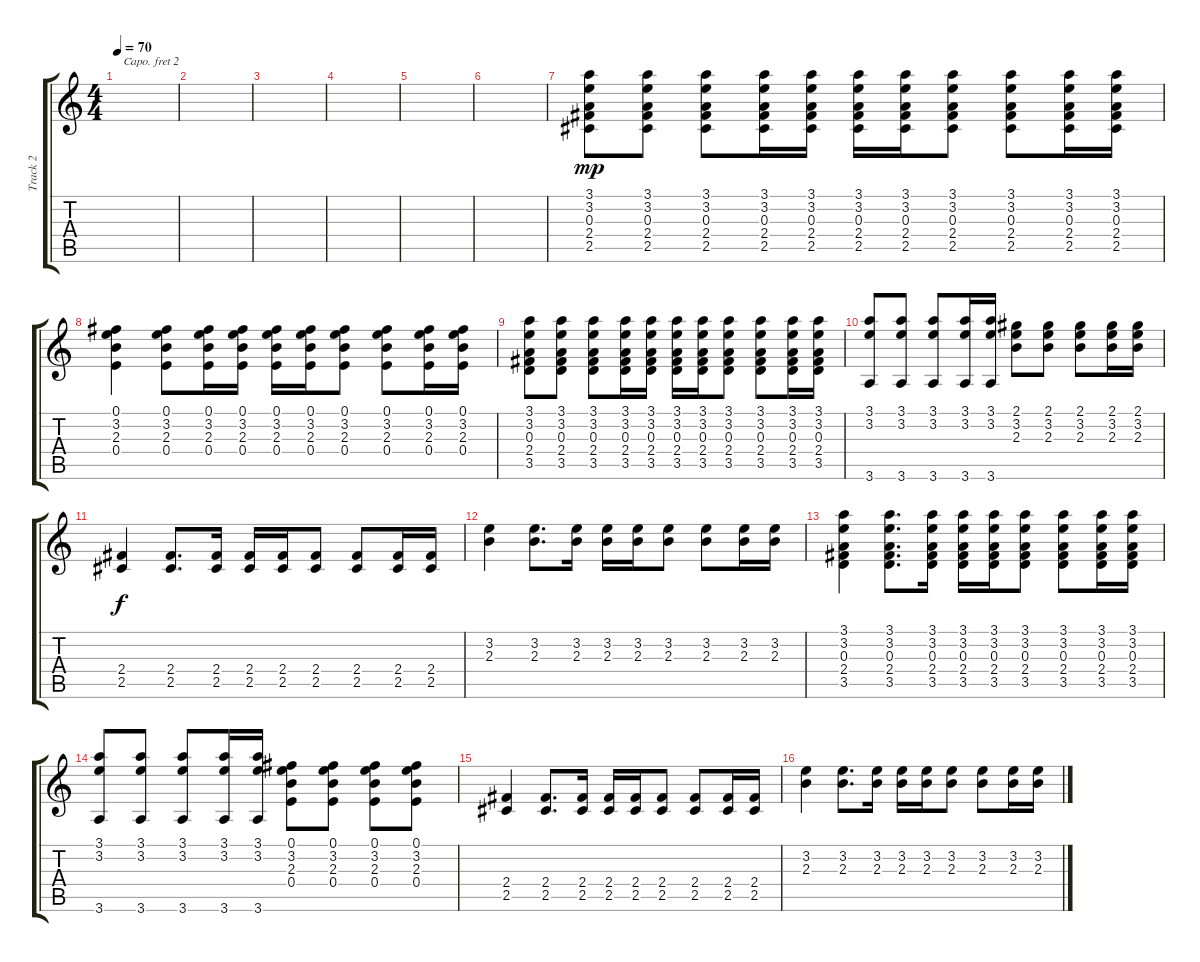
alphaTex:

\track ("Track 2" "Track 2") {instrument acousticguitarsteel}
\staff {score tabs}
\capo 2
\tuning (E4 B3 G3 D3 A2 E2) {hide}
\ts (4 4)
\tempo 70
\clef g2
\ks c
|
|
|
|
|
|
(3.1 3.2 0.3 2.4 2.5).8{dy mp} (3.1 3.2 0.3 2.4 2.5).8 (3.1 3.2 0.3 2.4 2.5).8 (3.1 3.2 0.3 2.4 2.5).16 (3.1 3.2 0.3 2.4 2.5).16 (3.1 3.2 0.3 2.4 2.5).16 (3.1 3.2 0.3 2.4 2.5).16 (3.1 3.2 0.3 2.4 2.5).8 (3.1 3.2 0.3 2.4 2.5).8 (3.1 3.2 0.3 2.4 2.5).16 (3.1 3.2 0.3 2.4 2.5).16 |
(0.1 3.2 2.3 0.4).4 (0.1 3.2 2.3 0.4).8 (0.1 3.2 2.3 0.4).16 (0.1 3.2 2.3 0.4).16 (0.1 3.2 2.3 0.4).16 (0.1 3.2 2.3 0.4).16 (0.1 3.2 2.3 0.4).8 (0.1 3.2 2.3 0.4).8 (0.1 3.2 2.3 0.4).16 (0.1 3.2 2.3 0.4).16 |
(3.1 3.2 0.3 2.4 3.5).8 (3.1 3.2 0.3 2.4 3.5).8 (3.1 3.2 0.3 2.4 3.5).8 (3.1 3.2 0.3 2.4 3.5).16 (3.1 3.2 0.3 2.4 3.5).16 (3.1 3.2 0.3 2.4 3.5).16 (3.1 3.2 0.3 2.4 3.5).16 (3.1 3.2 0.3 2.4 3.5).8 (3.1 3.2 0.3 2.4 3.5).8 (3.1 3.2 0.3 2.4 3.5).16 (3.1 3.2 0.3 2.4 3.5).16 |
(3.1 3.2 3.6).8 (3.1 3.2 3.6).8 (3.1 3.2 3.6).8 (3.1 3.2 3.6).16 (3.1 3.2 3.6).16 (2.1 3.2 2.3).8 (2.1 3.2 2.3).8 (2.1 3.2 2.3).8 (2.1 3.2 2.3).16 (2.1 3.2 2.3).16 |
(2.4 2.5).4{dy f} (2.4 2.5).8{d} (2.4 2.5).16 (2.4 2.5).16 (2.4 2.5).16 (2.4 2.5).8 (2.4 2.5).8 (2.4 2.5).16 (2.4 2.5).16 |
(3.2 2.3).4 (3.2 2.3).8{d} (3.2 2.3).16 (3.2 2.3).16 (3.2 2.3).16 (3.2 2.3).8 (3.2 2.3).8 (3.2 2.3).16 (3.2 2.3).16 |
(3.1 3.2 0.3 2.4 3.5).4 (3.1 3.2 0.3 2.4 3.5).8{d} (3.1 3.2 0.3 2.4 3.5).16 (3.1 3.2 0.3 2.4 3.5).16 (3.1 3.2 0.3 2.4 3.5).16 (3.1 3.2 0.3 2.4 3.5).8 (3.1 3.2 0.3 2.4 3.5).8 (3.1 3.2 0.3 2.4 3.5).16 (3.1 3.2 0.3 2.4 3.5).16 |
(3.1 3.2 3.6).8 (3.1 3.2 3.6).8 (3.1 3.2 3.6).8 (3.1 3.2 3.6).16 (3.1 3.2 3.6).16 (0.1 3.2 2.3 0.4).8 (0.1 3.2 2.3 0.4).8 (0.1 3.2 2.3 0.4).8 (0.1 3.2 2.3 0.4).8 |
(2.4 2.5).4 (2.4 2.5).8{d} (2.4 2.5).16 (2.4 2.5).16 (2.4 2.5).16 (2.4 2.5).8 (2.4 2.5).8 (2.4 2.5).16 (2.4 2.5).16 |
(3.2 2.3).4 (3.2 2.3).8{d} (3.2 2.3).16 (3.2 2.3).16 (3.2 2.3).16 (3.2 2.3).8 (3.2 2.3).8 (3.2 2.3).16 (3.2 2.3).16
